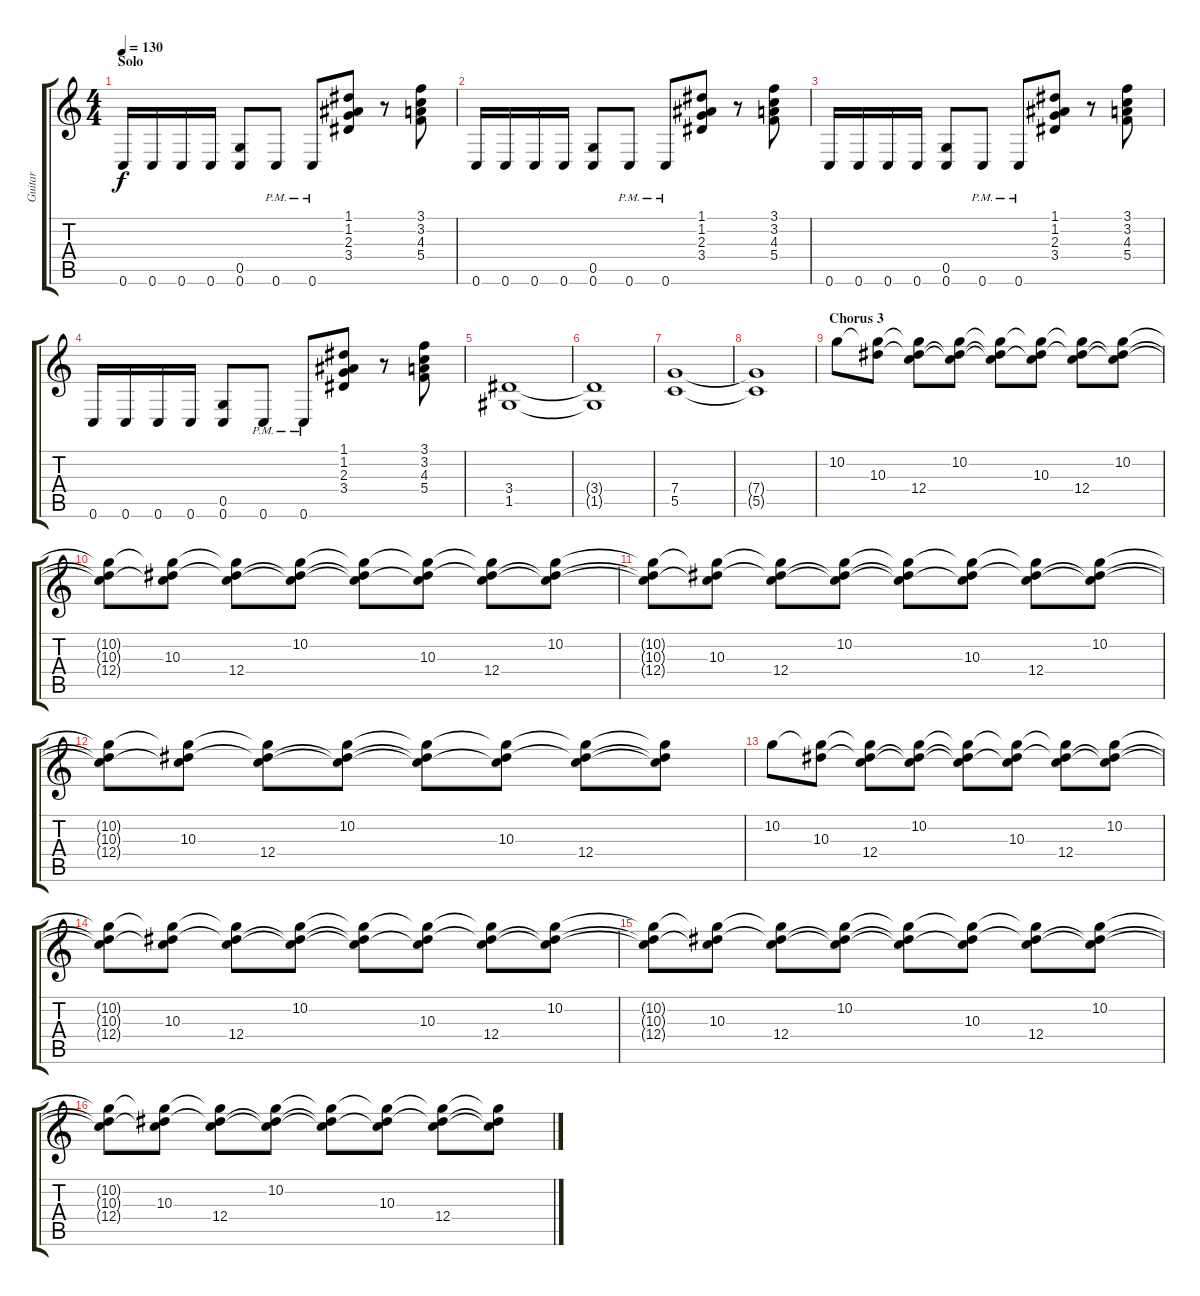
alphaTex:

\track ("Guitar" "Guitar") {instrument overdrivenguitar}
\staff {score tabs}
\tuning (D4 A3 F3 C3 G2 C2) {hide}
\ts (4 4)
\section ("" "Solo")
\tempo 130
\clef g2
\ks c
0.6.16{dy f} 0.6.16 0.6.16 0.6.16 (0.5 0.6).8 0.6{pm}.8 0.6{pm}.8 (1.1 1.2 2.3 3.4).8 r.8 (3.1 3.2 4.3 5.4).8 |
0.6.16 0.6.16 0.6.16 0.6.16 (0.5 0.6).8 0.6{pm}.8 0.6{pm}.8 (1.1 1.2 2.3 3.4).8 r.8 (3.1 3.2 4.3 5.4).8 |
0.6.16 0.6.16 0.6.16 0.6.16 (0.5 0.6).8 0.6{pm}.8 0.6{pm}.8 (1.1 1.2 2.3 3.4).8 r.8 (3.1 3.2 4.3 5.4).8 |
0.6.16 0.6.16 0.6.16 0.6.16 (0.5 0.6).8 0.6{pm}.8 0.6{pm}.8 (1.1 1.2 2.3 3.4).8 r.8 (3.1 3.2 4.3 5.4).8 |
(3.4 1.5).1 |
(3.4{t} 1.5{t}).1 |
(7.4 5.5).1 |
(7.4{t} 5.5{t}).1 |
\section ("" "Chorus 3")
10.2.8 (10.2{t} 10.3).8 (10.2{t} 10.3{t} 12.4).8 (10.2 10.3{t} 12.4{t}).8 (10.2{t} 10.3{t} 12.4{t}).8 (10.2{t} 10.3 12.4{t}).8 (10.2{t} 10.3{t} 12.4).8 (10.2 10.3{t} 12.4{t}).8 |
(10.2{t} 10.3{t} 12.4{t}).8 (10.2{t} 10.3 12.4{t}).8 (10.2{t} 10.3{t} 12.4).8 (10.2 10.3{t} 12.4{t}).8 (10.2{t} 10.3{t} 12.4{t}).8 (10.2{t} 10.3 12.4{t}).8 (10.2{t} 10.3{t} 12.4).8 (10.2 10.3{t} 12.4{t}).8 |
(10.2{t} 10.3{t} 12.4{t}).8 (10.2{t} 10.3 12.4{t}).8 (10.2{t} 10.3{t} 12.4).8 (10.2 10.3{t} 12.4{t}).8 (10.2{t} 10.3{t} 12.4{t}).8 (10.2{t} 10.3 12.4{t}).8 (10.2{t} 10.3{t} 12.4).8 (10.2 10.3{t} 12.4{t}).8 |
(10.2{t} 10.3{t} 12.4{t}).8 (10.2{t} 10.3 12.4{t}).8 (10.2{t} 10.3{t} 12.4).8 (10.2 10.3{t} 12.4{t}).8 (10.2{t} 10.3{t} 12.4{t}).8 (10.2{t} 10.3 12.4{t}).8 (10.2{t} 10.3{t} 12.4).8 (10.2{t} 10.3{t} 12.4{t}).8 |
10.2.8 (10.2{t} 10.3).8 (10.2{t} 10.3{t} 12.4).8 (10.2 10.3{t} 12.4{t}).8 (10.2{t} 10.3{t} 12.4{t}).8 (10.2{t} 10.3 12.4{t}).8 (10.2{t} 10.3{t} 12.4).8 (10.2 10.3{t} 12.4{t}).8 |
(10.2{t} 10.3{t} 12.4{t}).8 (10.2{t} 10.3 12.4{t}).8 (10.2{t} 10.3{t} 12.4).8 (10.2 10.3{t} 12.4{t}).8 (10.2{t} 10.3{t} 12.4{t}).8 (10.2{t} 10.3 12.4{t}).8 (10.2{t} 10.3{t} 12.4).8 (10.2 10.3{t} 12.4{t}).8 |
(10.2{t} 10.3{t} 12.4{t}).8 (10.2{t} 10.3 12.4{t}).8 (10.2{t} 10.3{t} 12.4).8 (10.2 10.3{t} 12.4{t}).8 (10.2{t} 10.3{t} 12.4{t}).8 (10.2{t} 10.3 12.4{t}).8 (10.2{t} 10.3{t} 12.4).8 (10.2 10.3{t} 12.4{t}).8 |
(10.2{t} 10.3{t} 12.4{t}).8 (10.2{t} 10.3 12.4{t}).8 (10.2{t} 10.3{t} 12.4).8 (10.2 10.3{t} 12.4{t}).8 (10.2{t} 10.3{t} 12.4{t}).8 (10.2{t} 10.3 12.4{t}).8 (10.2{t} 10.3{t} 12.4).8 (10.2{t} 10.3{t} 12.4{t}).8
